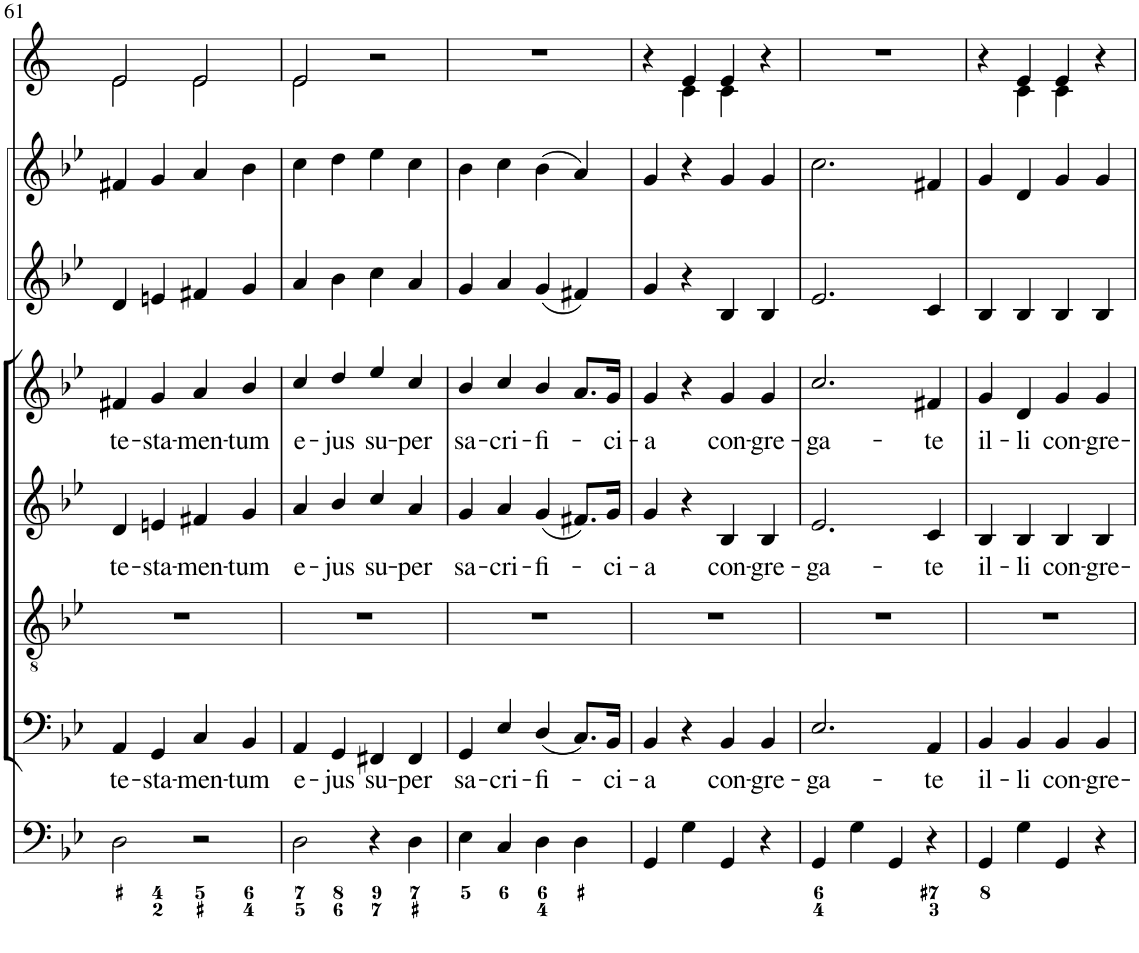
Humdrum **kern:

**kern	**kern	**text	**kern	**kern	**text	**kern	**text	**kern	**kern	**kern
*part8	*part7	*part7	*part6	*part5	*part5	*part4	*part4	*part3	*part2	*part1
*staff8	*staff7	*staff7	*staff6	*staff5	*staff5	*staff4	*staff4	*staff3	*staff2	*staff1
*I"Organ	*I"Voice	*	*I"Tenor	*I"Alto	*	*I"Voice	*	*I"Violino 2	*I"Violino 1	*I"Clarini in B[b]
*	*	*	*	*	*	*	*	*I'Vln	*I'Vln	*
!!LO:PB:g=z
*clefF4	*clefF4	*	*clefGv2	*clefG2	*	*clefG2	*	*clefG2	*clefG2	*clefG2
*	*	*	*	*	*	*	*	*	*	*Trd1c2
*k[b-e-]	*k[b-e-]	*	*k[b-e-]	*k[b-e-]	*	*k[b-e-]	*	*k[b-e-]	*k[b-e-]	*k[]
*M2/2	*M2/2	*	*M2/2	*M2/2	*	*M2/2	*	*M2/2	*M2/2	*M2/2
*met(c|)	*met(c|)	*	*met(c|)	*met(c|)	*	*met(c|)	*	*met(c|)	*met(c|)	*met(c|)
=61	=61	=61	=61	=61	=61	=61	=61	=61	=61	=61
!	!	!LO:LY:b	!	!	!LO:LY:b	!	!LO:LY:b	!	!	!
*	*	*	*	*	*	*	*	*	*	*^
2D\	4AA/	te-	1r	4d/	te-	4f#X/	te-	4d/	4f#X/	2e/	2e\
!	!	!LO:LY:b	!	!	!LO:LY:b	!	!LO:LY:b	!	!	!	!
.	4GG/	-sta-	.	4en/	-sta-	4g/	-sta-	4en/	4g/	.	.
!	!	!LO:LY:b	!	!	!LO:LY:b	!	!LO:LY:b	!	!	!	!
2r	4C/	-men-	.	4f#X/	-men-	4a/	-men-	4f#X/	4a/	2e/	2e\
!	!	!LO:LY:b	!	!	!LO:LY:b	!	!LO:LY:b	!	!	!	!
.	4BB-/	-tum	.	4g/	-tum	4b-/	-tum	4g/	4b-\	.	.
=62	=62	=62	=62	=62	=62	=62	=62	=62	=62	=62	=62
!	!	!LO:LY:b	!	!	!LO:LY:b	!	!LO:LY:b	!	!	!	!
2D\	4AA/	e-	1r	4a/	e-	4cc/	e-	4a/	4cc\	2e/	2e\
!	!	!LO:LY:b	!	!	!LO:LY:b	!	!LO:LY:b	!	!	!	!
.	4GG/	-jus	.	4b-/	-jus	4dd/	-jus	4b-\	4dd\	.	.
!	!	!LO:LY:b	!	!	!LO:LY:b	!	!LO:LY:b	!	!	!	!
4r	4FF#X/	su-	.	4cc/	su-	4ee-/	su-	4cc\	4ee-\	2r	2ryy
!	!	!LO:LY:b	!	!	!LO:LY:b	!	!LO:LY:b	!	!	!	!
4D\	4FF#/	-per	.	4a/	-per	4cc/	-per	4a/	4cc\	.	.
*	*	*	*	*	*	*	*	*	*	*v	*v
=63	=63	=63	=63	=63	=63	=63	=63	=63	=63	=63
!	!	!LO:LY:b	!	!	!LO:LY:b	!	!LO:LY:b	!	!	!
4E-\	4GG/	sa-	1r	4g/	sa-	4b-/	sa-	4g/	4b-\	1r
!	!	!LO:LY:b	!	!	!LO:LY:b	!	!LO:LY:b	!	!	!
4C/	4E-/	-cri-	.	4a/	-cri-	4cc/	-cri-	4a/	4cc\	.
!	!	!LO:LY:b	!	!	!LO:LY:b	!	!LO:LY:b	!	!	!
4D\	(4D/	-fi-	.	(4g/	-fi-	4b-/	-fi-	(4g/	(4b-\	.
4D\	8.C/L)	.	.	8.f#X/L)	.	8.a/L	.	4f#X/)	4a/)	.
!	!	!LO:LY:b	!	!	!LO:LY:b	!	!LO:LY:b	!	!	!
.	16BB-/Jk	-ci-	.	16g/Jk	-ci-	16g/Jk	-ci-	.	.	.
=64	=64	=64	=64	=64	=64	=64	=64	=64	=64	=64
!	!	!LO:LY:b	!	!	!LO:LY:b	!	!LO:LY:b	!	!	!
*	*	*	*	*	*	*	*	*	*	*^
4GG/	4BB-/	-a	1r	4g/	-a	4g/	-a	4g/	4g/	4r	4ryy
4G\	4r	.	.	4r	.	4r	.	4r	4r	4e/	4c\
!	!	!LO:LY:b	!	!	!LO:LY:b	!	!LO:LY:b	!	!	!	!
4GG/	4BB-/	con-	.	4B-/	con-	4g/	con-	4B-/	4g/	4e/	4c\
!	!	!LO:LY:b	!	!	!LO:LY:b	!	!LO:LY:b	!	!	!	!
4r	4BB-/	-gre-	.	4B-/	-gre-	4g/	-gre-	4B-/	4g/	4r	4ryy
=65	=65	=65	=65	=65	=65	=65	=65	=65	=65	=65	=65
!	!	!LO:LY:b	!	!	!LO:LY:b	!	!LO:LY:b	!	!	!	!
*	*	*	*	*	*	*	*	*	*	*v	*v
4GG/	2.E-/	-ga-	1r	2.e-/	-ga-	2.cc/	-ga-	2.e-/	2.cc\	1r
4G\	.	.	.	.	.	.	.	.	.	.
4GG/	.	.	.	.	.	.	.	.	.	.
!	!	!LO:LY:b	!	!	!LO:LY:b	!	!LO:LY:b	!	!	!
4r	4AA/	-te	.	4c/	-te	4f#X/	-te	4c/	4f#X/	.
=66	=66	=66	=66	=66	=66	=66	=66	=66	=66	=66
!	!	!LO:LY:b	!	!	!LO:LY:b	!	!LO:LY:b	!	!	!
*	*	*	*	*	*	*	*	*	*	*^
4GG/	4BB-/	il-	1r	4B-/	il-	4g/	il-	4B-/	4g/	4r	4ryy
!	!	!LO:LY:b	!	!	!LO:LY:b	!	!LO:LY:b	!	!	!	!
4G\	4BB-/	-li	.	4B-/	-li	4d/	-li	4B-/	4d/	4e/	4c\
!	!	!LO:LY:b	!	!	!LO:LY:b	!	!LO:LY:b	!	!	!	!
4GG/	4BB-/	con-	.	4B-/	con-	4g/	con-	4B-/	4g/	4e/	4c\
!	!	!LO:LY:b	!	!	!LO:LY:b	!	!LO:LY:b	!	!	!	!
4r	4BB-/	-gre-	.	4B-/	-gre-	4g/	-gre-	4B-/	4g/	4r	4ryy
*	*	*	*	*	*	*	*	*	*	*v	*v
=	=	=	=	=	=	=	=	=	=	=
*-	*-	*-	*-	*-	*-	*-	*-	*-	*-	*-
